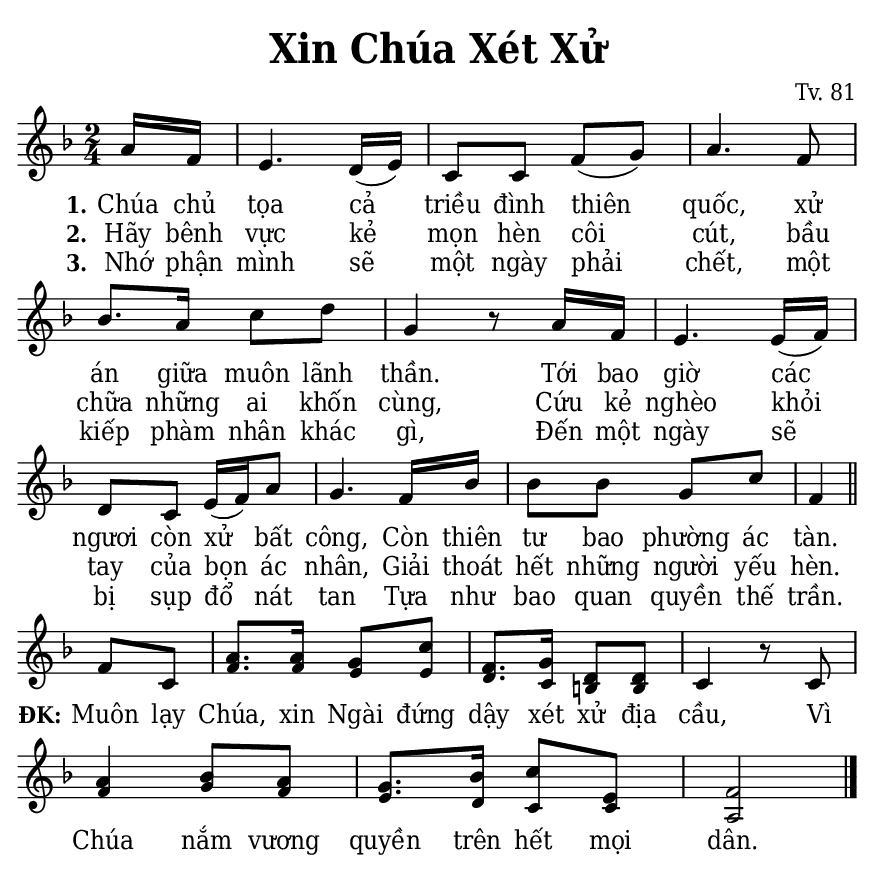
% Cài đặt chung\
\version "2.22.1"
\include "english.ly"

\header {
  title = \markup { \fontsize #1 "Xin Chúa Xét Xử" }
  composer = "Tv. 81"
  %arranger = "Lm. Kim Long"
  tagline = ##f
}

% Nhạc phiên khúc
nhacPhienKhucSop = \relative c'' {
  \partial 8 a16 f |
  e4. d16 (e) |
  c8 c f (g) |
  a4. f8 |
  bf8. a16 c8 d |
  g,4 r8 a16 f |
  e4. e16 (f) |
  d8 c e16 (f) a8 |
  g4. f16 bf |
  bf8 bf g c |
  f,4 \bar "||" \break
  
  f8 c |
  a'8. a16 g8 c |
  f,8. g16 d8 d |
  c4 r8 c |
  a'4 bf8 a |
  g8. bf16 c8 e, |
  f2 \bar "|."
}

nhacPhienKhucAlto = \relative c' {
  r8 |
  R2*9
  r4
  
  f8 c |
  f8. f16 e8 e |
  d8. c16 b!8 b |
  c4 r8 c |
  f4 g8 f |
  e8. d16 c8 c |
  a2
}

% Lời phiên khúc
loiPhienKhucSop = \lyrics {
  <<
    {
      \set stanza = "1."
      Chúa chủ tọa cả triều đình thiên quốc,
      xử án giữa muôn lãnh thần.
      Tới bao giờ các ngươi còn xử bất công,
      Còn thiên tư bao phường ác tàn.
    }
    \new Lyrics {
	    \set associatedVoice = "beSop"
	    \set stanza = "2."
	    Hãy bênh vực kẻ mọn hèn côi cút,
	    bầu chữa những ai khốn cùng,
	    Cứu kẻ nghèo khỏi tay của bọn ác nhân,
	    Giải thoát hết những người yếu hèn.
    }
    \new Lyrics {
	    \set associatedVoice = "beSop"
	    \set stanza = "3."
	    Nhớ phận mình sẽ một ngày phải chết,
	    một kiếp phàm nhân khác gì,
	    Đến một ngày sẽ bị sụp đổ nát tan
	    Tựa như bao quan quyền thế trần.
    }
  >>
  \set stanza = "ĐK:"
  Muôn lạy Chúa, xin Ngài đứng dậy xét xử địa cầu,
  Vì Chúa nắm vương quyền trên hết mọi dân.
}

% Dàn trang
\paper {
  #(set-paper-size "a5")
  top-margin = 3\mm
  bottom-margin = 3\mm
  left-margin = 3\mm
  right-margin = 3\mm
  indent = #0
  #(define fonts
	 (make-pango-font-tree "Deja Vu Serif Condensed"
	 		       "Deja Vu Serif Condensed"
			       "Deja Vu Serif Condensed"
			       (/ 20 20)))
  print-page-number = ##f
}

TongNhip = {
  \key f \major \time 2/4
  \set Timing.beamExceptions = #'()
  \set Timing.baseMoment = #(ly:make-moment 1/4)
}

% Đổi kích thước nốt cho bè phụ
notBePhu =
#(define-music-function (font-size music) (number? ly:music?)
   (for-some-music
     (lambda (m)
       (if (music-is-of-type? m 'rhythmic-event)
           (begin
             (set! (ly:music-property m 'tweaks)
                   (cons `(font-size . ,font-size)
                         (ly:music-property m 'tweaks)))
             #t)
           #f))
     music)
   music)

\score {
  \new ChoirStaff <<
    \new Staff \with {
        \consists "Merge_rests_engraver"
        printPartCombineTexts = ##f
      }
      <<
      \new Voice \TongNhip \partCombine 
        \nhacPhienKhucSop
        \notBePhu -1 { \nhacPhienKhucAlto }
      \new NullVoice = beSop \nhacPhienKhucSop
      \new Lyrics \lyricsto beSop \loiPhienKhucSop
      >>
  >>
  \layout {
    %\override Staff.TimeSignature.transparent = ##t
    \override Lyrics.LyricSpace.minimum-distance = #1.2
    \override Score.BarNumber.break-visibility = ##(#f #f #f)
    \override Score.SpacingSpanner.uniform-stretching = ##t
  } 
}
